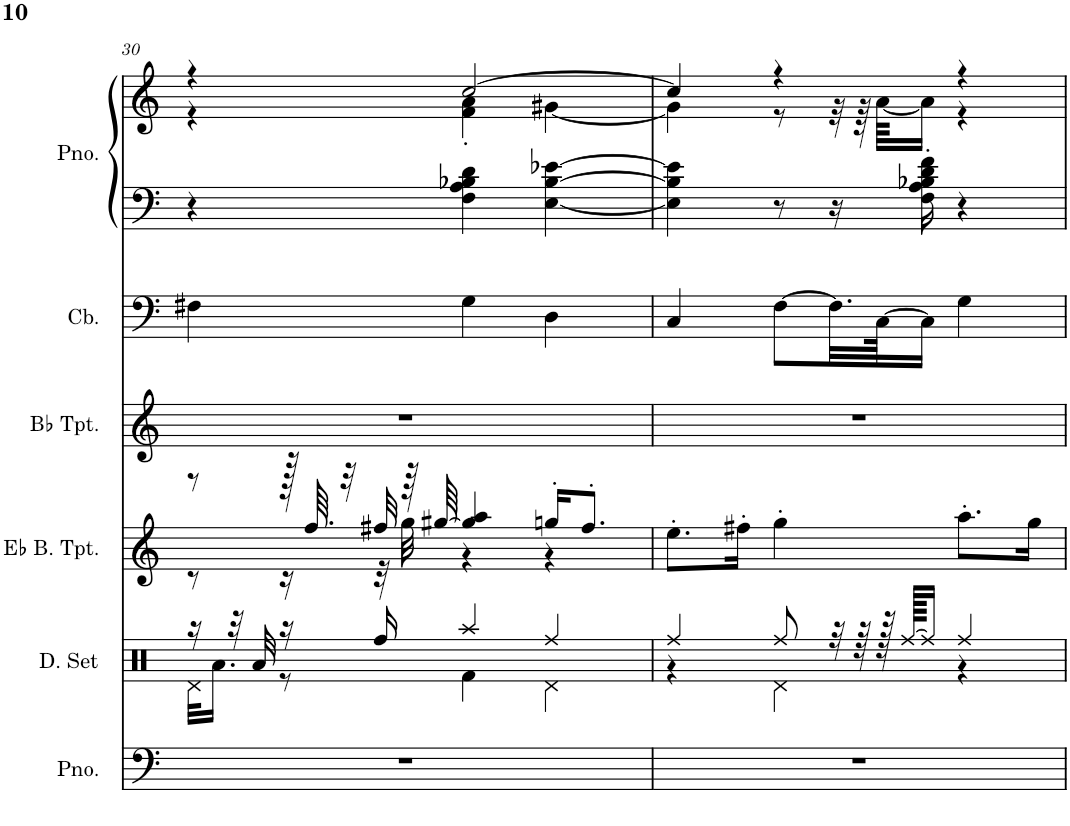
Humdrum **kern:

**kern	**kern	**kern	**kern	**kern	**kern	**kern
*part6	*part5	*part4	*part3	*part2	*part1	*part1
*staff7	*staff6	*staff5	*staff4	*staff3	*staff2	*staff1
*I"Piano	*I"Drumset	*I"Eb Bass Trumpet	*I"Bb Trumpet	*I"Contrabass	*I"Piano, Satin Doll	*
*I'Pno.	*I'D. Set	*I'Eb B. Tpt.	*I'Bb Tpt.	*I'Cb.	*I'Pno.	*
!!LO:PB:g=z
*clefF4	*clefX	*clefG2	*clefG2	*clefF4	*clefF4	*clefG2
*	*	*Trd5c9	*Trd1c2	*Trd7c12	*	*
*k[]	*k[]	*k[]	*k[]	*k[]	*k[]	*k[]
*M3/4	*M3/4	*M3/4	*M3/4	*M3/4	*M3/4	*M3/4
=30	=30	=30	=30	=30	=30	=30
*	*^	*^	*	*	*	*^
2.r	16r	32Rd\KLL	8r	8r	2.r	4F#X\	4r	4r	4r
.	.	16.Ra\JJ	.	.	.	.	.	.	.
.	32r	.	.	.	.	.	.	.	.
.	32Ra/	.	.	.	.	.	.	.	.
.	16r	8r	128r	16r	.	.	.	.	.
.	.	.	64.ff/	.	.	.	.	.	.
.	.	.	32r	.	.	.	.	.	.
.	16Rff/	.	32ff#X/	32r	.	.	.	.	.
.	.	.	64r	32gg\	.	.	.	.	.
.	.	.	[64gg#X/	.	.	.	.	.	.
.	4Raa/	4Rf\	4gg#/] 4aa/	4r	.	4G\	4F\ 4A\ 4B-X\ 4d\	[2cc/	4f\' 4a\'
.	4Rff/	4Rd\	16ggn'/KL	4r	.	4D\	[4E\ [4B-\ [4e-X\	.	[4g#X\
.	.	.	8.ff#'/J	.	.	.	.	.	.
*	*	*	*v	*v	*	*	*	*	*
=31	=31	=31	=31	=31	=31	=31	=31	=31
2.r	4Rff/	4r	8.ee'\L	2.r	4C/	4E\] 4B-\] 4e-\]	4cc/]	4g#\]
.	.	.	16ff#X'\Jk	.	.	.	.	.
.	8Rff/	4Rd\	4gg'\	.	[8F\L	8r	4r	8r
.	32r	.	.	.	32.F\LL]	16r	.	32r
.	64r	.	.	.	.	.	.	64r
.	128r	.	.	.	[64C\JK	.	.	[64a\KKLL
.	[128Rff/KKKLL	.	.	.	.	.	.	.
.	16Rff/JJ]	.	.	.	16C\JJ]	16F\' 16A\' 16B-X\' 16d\' 16f\'	.	16a\JJ]
.	4Rff/	4r	8.aa'\L	.	4G\	4r	4r	4r
.	.	.	16gg\Jk	.	.	.	.	.
*	*v	*v	*	*	*	*	*v	*v
=	=	=	=	=	=	=
*-	*-	*-	*-	*-	*-	*-
